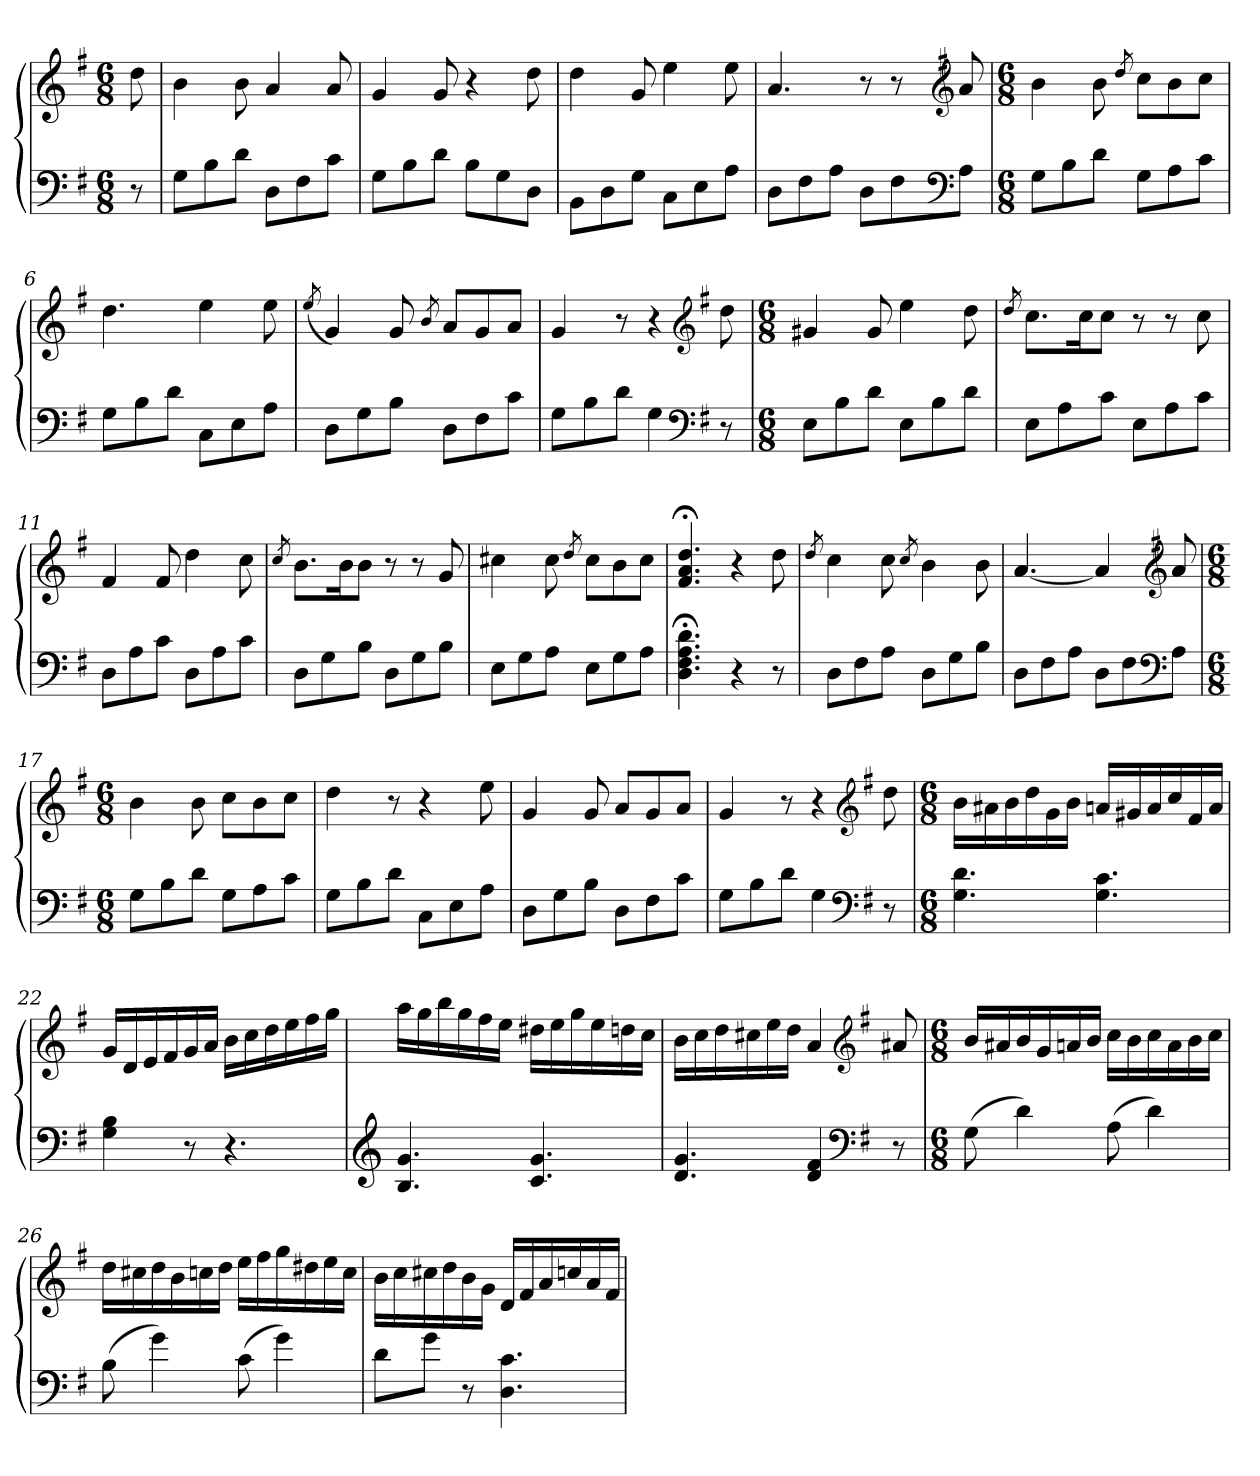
**kern	**kern
*part1	*part1
*staff2	*staff1
*clefF4	*clefG2
*k[f#]	*k[f#]
*G:	*G:
*M6/8	*M6/8
=	=
8r	8dd
=1	=1
8GL	4b
8B	.
8dJ	8b
8DL	4a
8F#	.
8cJ	8a
=2	=2
8GL	4g
8B	.
8dJ	8g
8BL	4r
8G	.
8DJ	8dd
=3	=3
8BBL	4dd
8D	.
8GJ	8g
8CL	4ee
8E	.
8AJ	8ee
=4	=4
8DL	4.a
8F#	.
8AJ	.
8DL	8r
8F#	8r
*clefF4	*clefG2
*k[f#]	*k[f#]
*G:	*G:
8AJ	8a
=5	=5
*M6/8	*M6/8
8GL	4b
8B	.
8dJ	8b
.	8qdd
8GL	8ccL
8A	8b
8cJ	8ccJ
=6	=6
8GL	4.dd
8B	.
8dJ	.
8CL	4ee
8E	.
8AJ	8ee
=7	=7
.	(8qee
8DL	4g)
8G	.
8BJ	8g
.	8qb
8DL	8aL
8F#	8g
8cJ	8aJ
=8	=8
8GL	4g
8B	.
8dJ	8r
4G	4r
*clefF4	*clefG2
*k[f#]	*k[f#]
*G:	*G:
8r	8dd
=9	=9
*M6/8	*M6/8
8EL	4g#X
8B	.
8dJ	8g#
8EL	4ee
8B	.
8dJ	8dd
=10	=10
.	8qdd
8EL	8.ccL
8A	.
.	16ccK
8cJ	8ccJ
8EL	8r
8A	8r
8cJ	8cc
=11	=11
8DL	4f#
8A	.
8cJ	8f#
8DL	4dd
8A	.
8cJ	8cc
=12	=12
.	8qcc
8DL	8.bL
8G	.
.	16bK
8BJ	8bJ
8DL	8r
8G	8r
8BJ	8g
=13	=13
8EL	4cc#X
8G	.
8AJ	8cc#
.	8qdd
8EL	8cc#L
8G	8b
8AJ	8cc#J
=14	=14
4.D;< 4.F#;< 4.A;< 4.d;<	4.f#;< 4.a;< 4.dd;<
4r	4r
8r	8dd
=15	=15
.	8qdd
8DL	4cc
8F#	.
8AJ	8cc
.	8qcc
8DL	4b
8G	.
8BJ	8b
=16	=16
8DL	[4.a
8F#	.
8AJ	.
8DL	4a]
8F#	.
*clefF4	*clefG2
*k[f#]	*k[f#]
*G:	*G:
8AJ	8a
=17	=17
*M6/8	*M6/8
8GL	4b
8B	.
8dJ	8b
8GL	8ccL
8A	8b
8cJ	8ccJ
=18	=18
8GL	4dd
8B	.
8dJ	8r
8CL	4r
8E	.
8AJ	8ee
=19	=19
8DL	4g
8G	.
8BJ	8g
8DL	8aL
8F#	8g
8cJ	8aJ
=20	=20
8GL	4g
8B	.
8dJ	8r
4G	4r
*clefF4	*clefG2
*k[f#]	*k[f#]
*G:	*G:
8r	8dd
=21	=21
*M6/8	*M6/8
4.G 4.d	16bLL
.	16a#X
.	16b
.	16dd
.	16g
.	16bJJ
4.G 4.c	16anLL
.	16g#X
.	16a
.	16cc
.	16f#
.	16aJJ
=22	=22
4G 4B	16gLL
.	16d
.	16e
.	16f#
8r	16g
.	16aJJ
4.r	16bLL
.	16cc
.	16dd
.	16ee
.	16ff#
.	16ggJJ
=23	=23
*clefG2	*
4.B 4.g	16aaLL
.	16gg
.	16bb
.	16gg
.	16ff#
.	16eeJJ
4.c 4.g	16dd#XLL
.	16ee
.	16gg
.	16ee
.	16ddn
.	16ccJJ
=24	=24
4.d 4.g	16bLL
.	16cc
.	16dd
.	16cc#X
.	16ee
.	16ddJJ
4d 4f#	4a
*clefF4	*clefG2
*k[f#]	*k[f#]
*G:	*G:
8r	8a#X
=25	=25
*M6/8	*M6/8
(8G	16bLL
.	16a#X
4d)	16b
.	16g
.	16an
.	16bJJ
(8A	16ccLL
.	16b
4d)	16cc
.	16a
.	16b
.	16ccJJ
=26	=26
(8B	16ddLL
.	16cc#X
4g)	16dd
.	16b
.	16ccn
.	16ddJJ
(8c	16eeLL
.	16ff#
4g)	16gg
.	16dd#X
.	16ee
.	16ccJJ
=27	=27
8dL	16bLL
.	16cc
8gJ	16cc#X
.	16dd
8r	16b
.	16gJJ
4.D 4.c	16dLL
.	16f#
.	16a
.	16ccn
.	16a
.	16f#JJ
=	=
*-	*-
